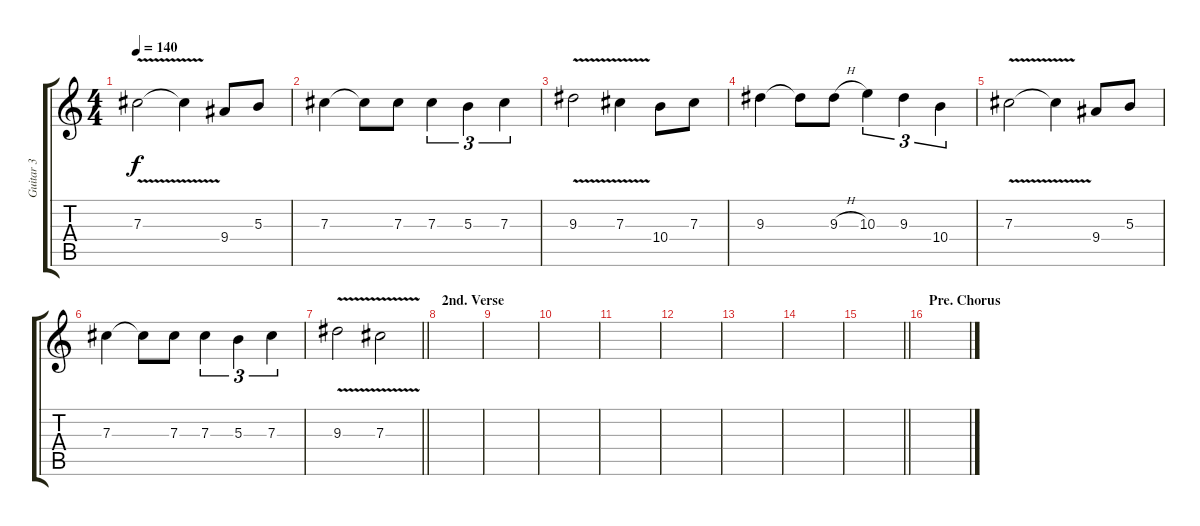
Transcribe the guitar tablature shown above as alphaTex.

\track ("Guitar 3" "Guitar 3") {instrument distortionguitar}
\staff {score tabs}
\tuning (Eb4 Bb3 Gb3 Db3 Ab2 Eb2) {hide}
\ts (4 4)
\tempo 140
\clef g2
\ks c
7.3{v}.2{dy f} 7.3{t}.4 9.4.8 5.3.8 |
7.3.4 7.3{t}.8 7.3.8 7.3.4{tu (3 2)} 5.3.4{tu (3 2)} 7.3.4{tu (3 2)} |
9.3{v}.2 7.3{v}.4 10.4.8 7.3.8 |
9.3.4 9.3{t}.8 9.3{h}.8 10.3.4{tu (3 2)} 9.3.4{tu (3 2)} 10.4.4{tu (3 2)} |
7.3{v}.2 7.3{t}.4 9.4.8 5.3.8 |
7.3.4 7.3{t}.8 7.3.8 7.3.4{tu (3 2)} 5.3.4{tu (3 2)} 7.3.4{tu (3 2)} |
\barLineRight lightlight
9.3{v}.2 7.3{v}.2 |
\section ("" "2nd. Verse")
|
|
|
|
|
|
|
\barLineRight lightlight
|
\section ("" "Pre. Chorus")
